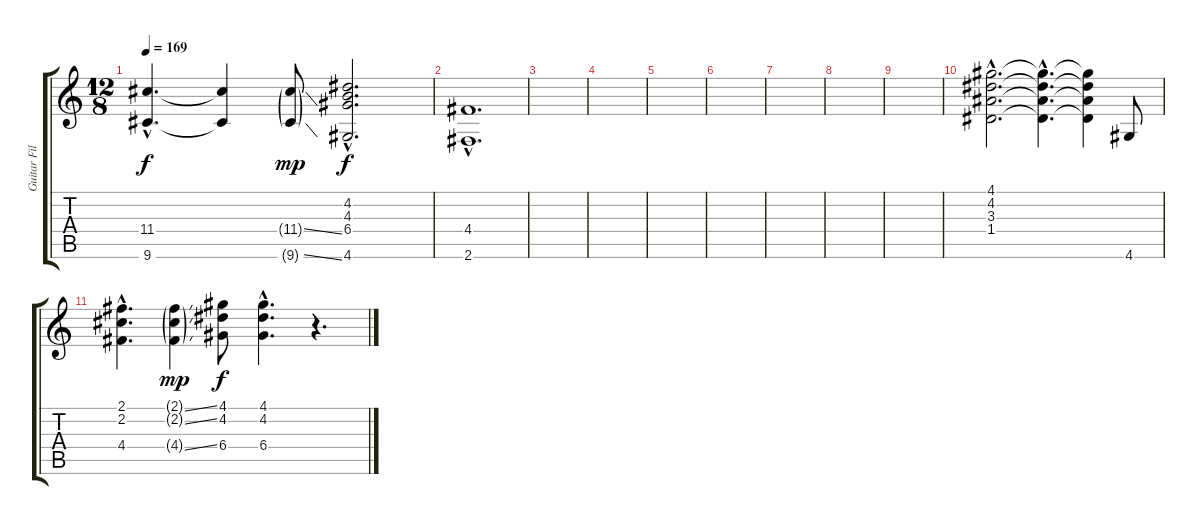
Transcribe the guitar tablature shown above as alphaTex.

\track ("Guitar Fills 1" "Guitar Fil") {instrument overdrivenguitar}
\staff {score tabs}
\tuning (E4 B3 G3 D3 A2 E2) {hide}
\ts (12 8)
\tempo 169
\clef g2
\ks c
(11.4{hac} 9.6{hac}).4{d dy f} (11.4{t} 9.6{t}).4 (11.4{ss g} 9.6{ss g}).8{dy mp} (4.2{hac} 4.3{hac} 6.4{hac} 4.6{hac}).2{d dy f} |
(4.4{hac} 2.6{hac}).1{d} |
|
|
|
|
|
|
|
(4.1{hac} 4.2{hac} 3.3{hac} 1.4{hac}).2{d} (4.1{hac t} 4.2{hac t} 3.3{hac t} 1.4{hac t}).4{d} (4.1{t} 4.2{t} 3.3{t} 1.4{t}).4 4.6.8 |
(2.1{hac} 2.2{hac} 4.4{hac}).4{d} (2.1{ss g} 2.2{ss g} 4.4{ss g}).4{dy mp} (4.1 4.2 6.4).8{dy f} (4.1{hac} 4.2{hac} 6.4{hac}).4{d} r.4{d}
